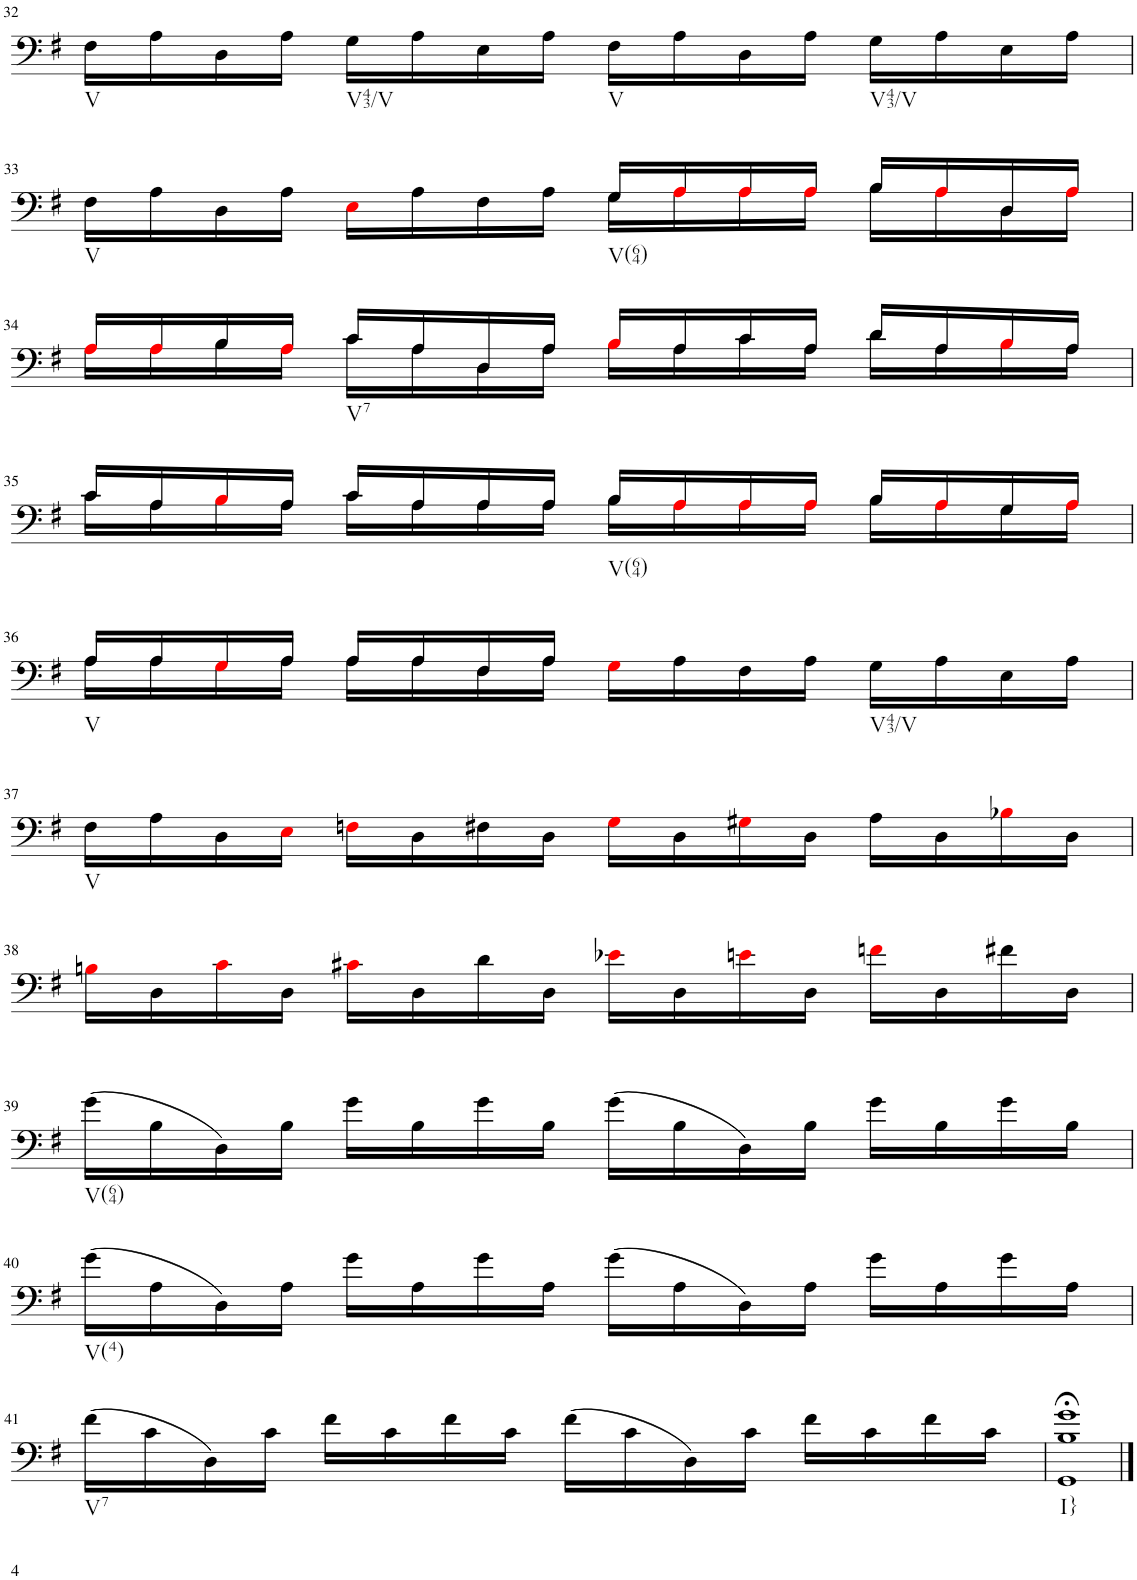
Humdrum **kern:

**kern
*part1
*staff1
*I"unbenannt
!!LO:PB:g=z
*clefF4
*k[f#]
*M4/4
*met(c)
=32
!LO:TX:b:t=V
16F#\LL
16A\
16D\
16A\JJ
!LO:TX:b:t=V43/V
16G\LL
16A\
16E\
16A\JJ
!LO:TX:b:t=V
16F#\LL
16A\
16D\
16A\JJ
!LO:TX:b:t=V43/V
16G\LL
16A\
16E\
16A\JJ
!!LO:LB:g=z
=33
*^
!LO:TX:b:t=V	!
16F#\LL	2ryy
16A\	.
16D\	.
16A\JJ	.
16Ei\LL	.
16A\	.
16F#\	.
16A\JJ	.
!LO:TX:b:t=V(64)	!
16G/LL	16G\LL
16Ai/	16Ai\
16Ai/	16Ai\
16Ai/JJ	16Ai\JJ
16B/LL	16B\LL
16Ai/	16Ai\
16D/	16D\
16Ai/JJ	16Ai\JJ
!!LO:LB:g=z	!!
=34	=34
16Ai/LL	16Ai\LL
16Ai/	16Ai\
16B/	16B\
16Ai/JJ	16Ai\JJ
!LO:TX:b:t=V7	!
16c/LL	16c\LL
16A/	16A\
16D/	16D\
16A/JJ	16A\JJ
16Bi/LL	16Bi\LL
16A/	16A\
16c/	16c\
16A/JJ	16A\JJ
16d/LL	16d\LL
16A/	16A\
16Bi/	16Bi\
16A/JJ	16A\JJ
!!LO:LB:g=z	!!
=35	=35
16c/LL	16c\LL
16A/	16A\
16Bi/	16Bi\
16A/JJ	16A\JJ
16c/LL	16c\LL
16A/	16A\
16A/	16A\
16A/JJ	16A\JJ
!LO:TX:b:t=V(64)	!
16B/LL	16B\LL
16Ai/	16Ai\
16Ai/	16Ai\
16Ai/JJ	16Ai\JJ
16B/LL	16B\LL
16Ai/	16Ai\
16G/	16G\
16Ai/JJ	16Ai\JJ
!!LO:LB:g=z	!!
=36	=36
!LO:TX:b:t=V	!
16A/LL	16A\LL
16A/	16A\
16Gi/	16Gi\
16A/JJ	16A\JJ
16A/LL	16A\LL
16A/	16A\
16F#/	16F#\
16A/JJ	16A\JJ
16Gi\LL	2ryy
16A\	.
16F#\	.
16A\JJ	.
!LO:TX:b:t=V43/V	!
16G\LL	.
16A\	.
16E\	.
16A\JJ	.
*v	*v
!!LO:LB:g=z
=37
!LO:TX:b:t=V
16F#\LL
16A\
16D\
16Ei\JJ
16Fni\LL
16D\
16F#X\
16D\JJ
16Gi\LL
16D\
16G#Xi\
16D\JJ
16A\LL
16D\
16B-Xi\
16D\JJ
!!LO:LB:g=z
=38
16Bni\LL
16D\
16ci\
16D\JJ
16c#Xi\LL
16D\
16d\
16D\JJ
16e-Xi\LL
16D\
16eni\
16D\JJ
16fni\LL
16D\
16f#X\
16D\JJ
!!LO:LB:g=z
=39
!LO:TX:b:t=V(64)
(16g\LL
16B\
16D\)
16B\JJ
16g\LL
16B\
16g\
16B\JJ
(16g\LL
16B\
16D\)
16B\JJ
16g\LL
16B\
16g\
16B\JJ
!!LO:LB:g=z
=40
!LO:TX:b:t=V(4)
(16g\LL
16A\
16D\)
16A\JJ
16g\LL
16A\
16g\
16A\JJ
(16g\LL
16A\
16D\)
16A\JJ
16g\LL
16A\
16g\
16A\JJ
!!LO:LB:g=z
=41
!LO:TX:b:t=V7
(16f#\LL
16c\
16D\)
16c\JJ
16f#\LL
16c\
16f#\
16c\JJ
(16f#\LL
16c\
16D\)
16c\JJ
16f#\LL
16c\
16f#\
16c\JJ
=42
!LO:TX:b:t=I}
1GG;< 1B;< 1g;<
==
*-
